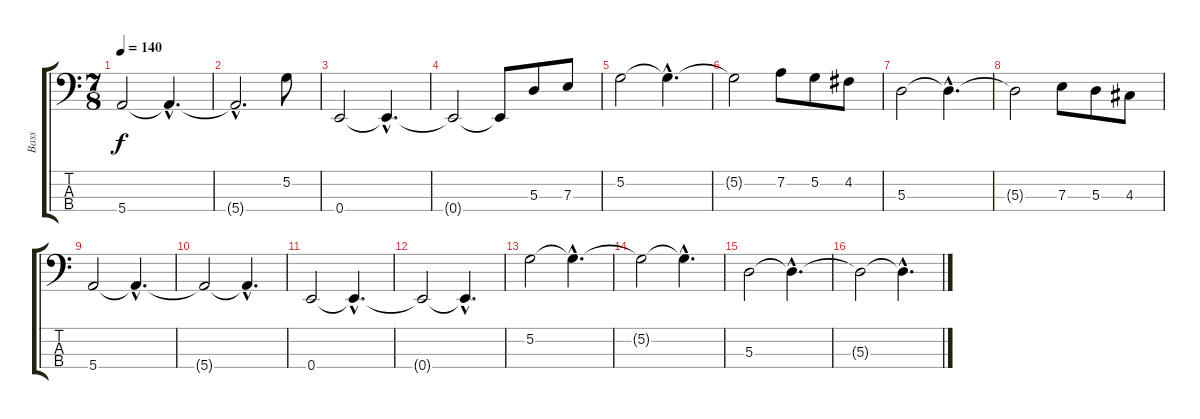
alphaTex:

\track ("Bass" "Bass") {instrument electricbassfinger}
\staff {score tabs}
\tuning (G2 D2 A1 E1) {hide}
\ts (7 8)
\tempo 140
\clef f4
\ks c
5.4.2{dy f} 5.4{hac t}.4{d} |
5.4{hac t}.2{d} 5.2.8 |
0.4.2 0.4{hac t}.4{d} |
0.4{t}.2 0.4{t}.8 5.3.8 7.3.8 |
5.2.2 5.2{hac t}.4{d} |
5.2{t}.2 7.2.8 5.2.8 4.2.8 |
5.3.2 5.3{hac t}.4{d} |
5.3{t}.2 7.3.8 5.3.8 4.3.8 |
5.4.2 5.4{hac t}.4{d} |
5.4{t}.2 5.4{hac t}.4{d} |
0.4.2 0.4{hac t}.4{d} |
0.4{t}.2 0.4{hac t}.4{d} |
5.2.2 5.2{hac t}.4{d} |
5.2{t}.2 5.2{hac t}.4{d} |
5.3.2 5.3{hac t}.4{d} |
5.3{t}.2 5.3{hac t}.4{d}
